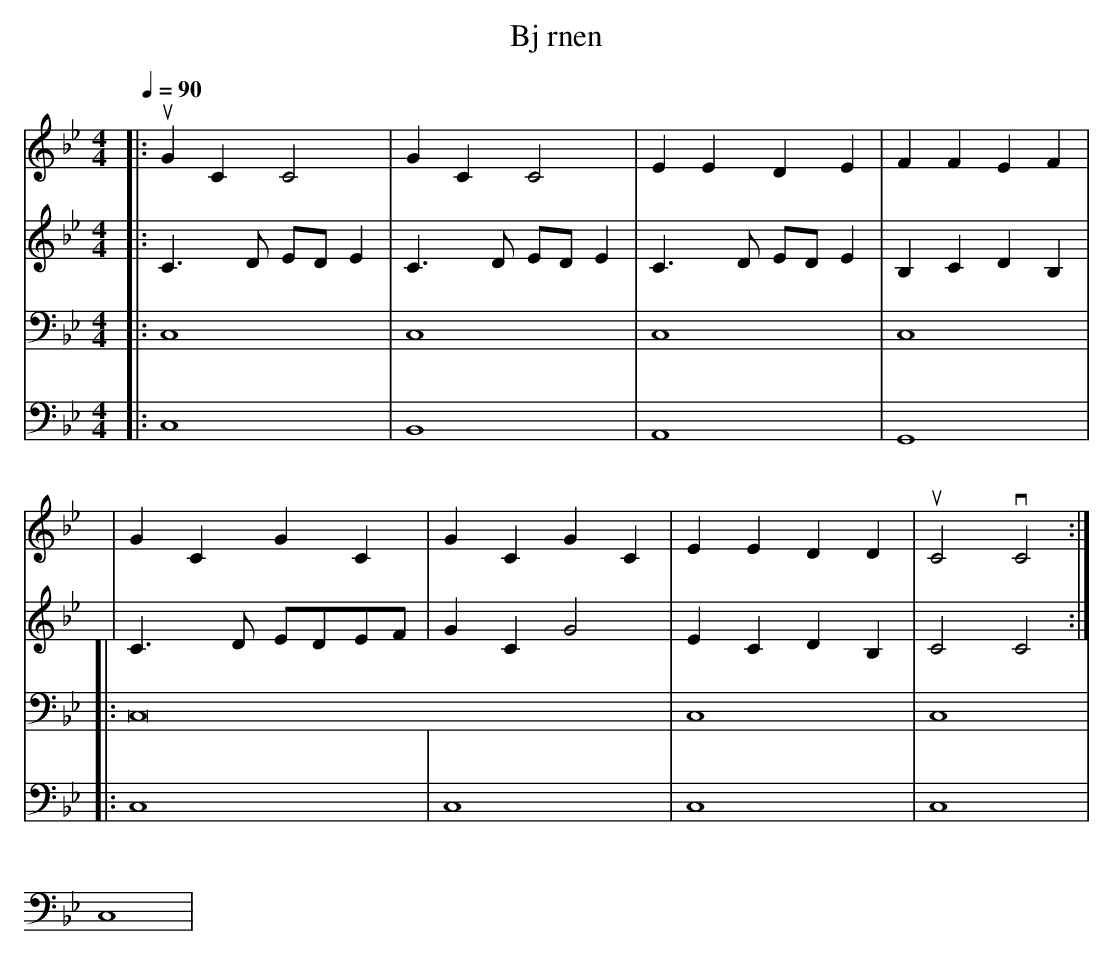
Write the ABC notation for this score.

X:1
T: Bj rnen
M: 4/4
L: 1/4
Q: 90
K: Bb
[V:1] [|: uGC C2 | GC C2 | EE DE | FF EF |
[V:2] [|: C3/2D/2 E/2D/2 E | C3/2D/2 E/2D/2 E | C3/2D/2 E/2D/2 E | B,C DB, |
[V:3] [|: C,4 | C,4 | C,4 | C,4 |
[V:4] [|: C,4 | B,,4 | A,,4 | G,,4 |
[V:1] | GC GC | GC GC | EE DD | uC2 vC2 :|]
[V:2] | C3/2D/2 E/2D/2E/2F/2 | GC G2 | EC DB, | C2 C2 :|]
[V:3] [|: C,8 | C,4 | C,4 | C,4 |
[V:4] [|: C,4 | C,4 | C,4 | C,4 |
